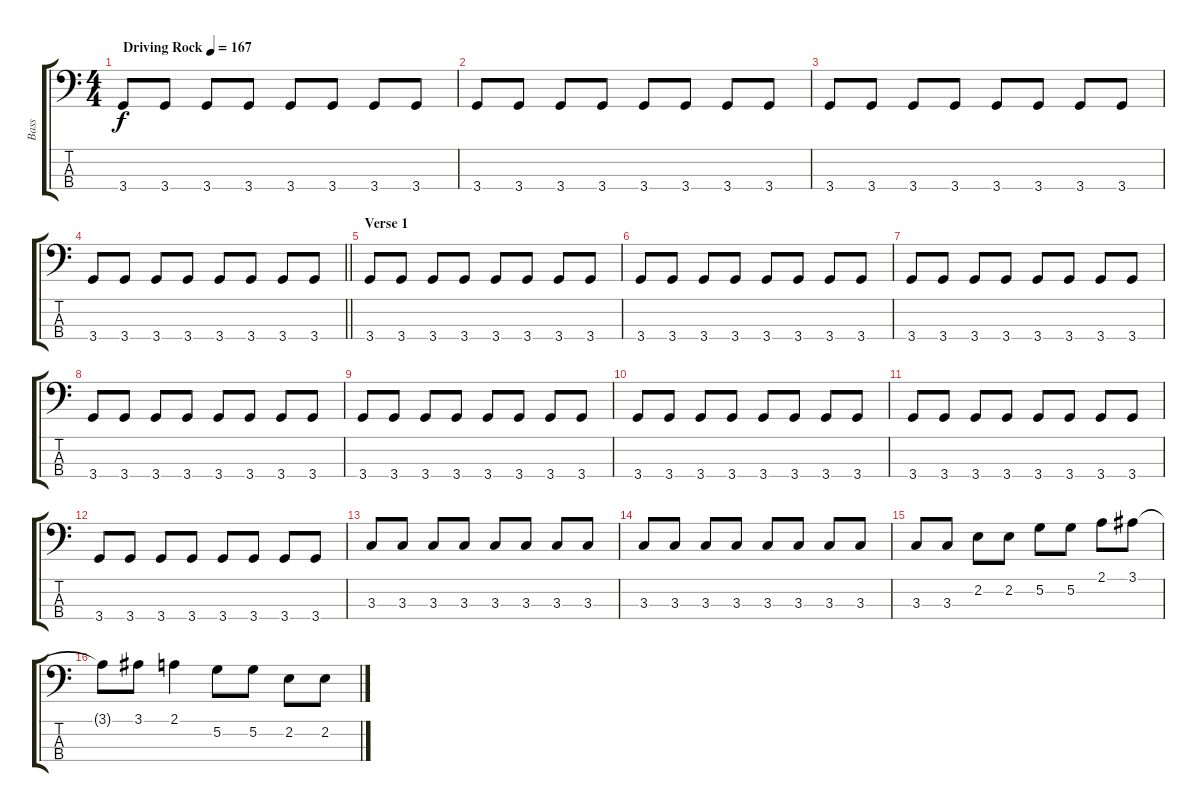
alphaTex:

\track ("Bass" "Bass") {instrument electricbassfinger}
\staff {score tabs}
\tuning (G2 D2 A1 E1) {hide}
\ts (4 4)
\tempo (167 "Driving Rock")
\clef f4
\ks aminor
3.4.8{dy f instrument electricbassfinger} 3.4.8 3.4.8 3.4.8 3.4.8 3.4.8 3.4.8 3.4.8 |
3.4.8 3.4.8 3.4.8 3.4.8 3.4.8 3.4.8 3.4.8 3.4.8 |
3.4.8 3.4.8 3.4.8 3.4.8 3.4.8 3.4.8 3.4.8 3.4.8 |
\barLineRight lightlight
3.4.8 3.4.8 3.4.8 3.4.8 3.4.8 3.4.8 3.4.8 3.4.8 |
\section ("" "Verse 1")
3.4.8 3.4.8 3.4.8 3.4.8 3.4.8 3.4.8 3.4.8 3.4.8 |
3.4.8 3.4.8 3.4.8 3.4.8 3.4.8 3.4.8 3.4.8 3.4.8 |
3.4.8 3.4.8 3.4.8 3.4.8 3.4.8 3.4.8 3.4.8 3.4.8 |
3.4.8 3.4.8 3.4.8 3.4.8 3.4.8 3.4.8 3.4.8 3.4.8 |
3.4.8 3.4.8 3.4.8 3.4.8 3.4.8 3.4.8 3.4.8 3.4.8 |
3.4.8 3.4.8 3.4.8 3.4.8 3.4.8 3.4.8 3.4.8 3.4.8 |
3.4.8 3.4.8 3.4.8 3.4.8 3.4.8 3.4.8 3.4.8 3.4.8 |
3.4.8 3.4.8 3.4.8 3.4.8 3.4.8 3.4.8 3.4.8 3.4.8 |
3.3.8 3.3.8 3.3.8 3.3.8 3.3.8 3.3.8 3.3.8 3.3.8 |
3.3.8 3.3.8 3.3.8 3.3.8 3.3.8 3.3.8 3.3.8 3.3.8 |
3.3.8 3.3.8 2.2.8 2.2.8 5.2.8 5.2.8 2.1.8 3.1.8 |
3.1{t}.8 3.1.8 2.1.4 5.2.8 5.2.8 2.2.8 2.2.8
